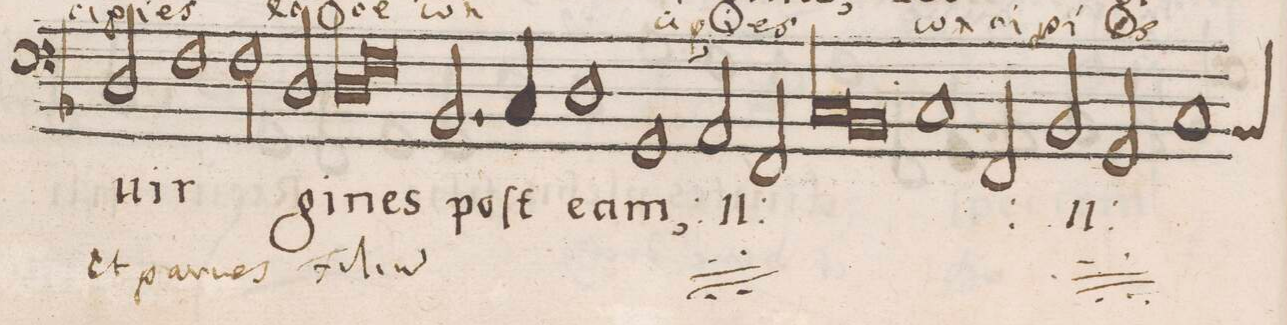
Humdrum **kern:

**kern	**text	**text
*I"BASSVS	*	*
*clefF4	*	*
*k[b-]	*	*
*met(C|)	*	*
*M2/1	*	*
2D/	uir-	et
1F	.	pa-
=76-	=76-	=76-
2F\	.	-ri-
2D/	-gi-	-et
*lig	*	*
1D	-nes	fi-
=77-	=77-	=77-
1F	.	.
*Xlig	*	*
2.BB-/	poſt	-li-
4C/	.	-u(m)
=78-	=78-	=78-
1D	e-	.
*	*	*ij
1GG	-am,	pa-
=79-	=79-	=79-
*	*ij	*
2AA/	poſt	-ri-
2FF/	.	-et
*lig	*	*
1C	e-	fi-
=80-	=80-	=80-
1BB-	.	.
*Xlig	*	*
1C	.	-li-
=81-	=81-	=81-
2FF/	-am	-u(m)
2BB-/	poſt	pa-
2GG/	e-	-ri-
*custos:BB-	*	*
1C/	.	-et
=82-	=82-	=82-
*-	*-	*-
